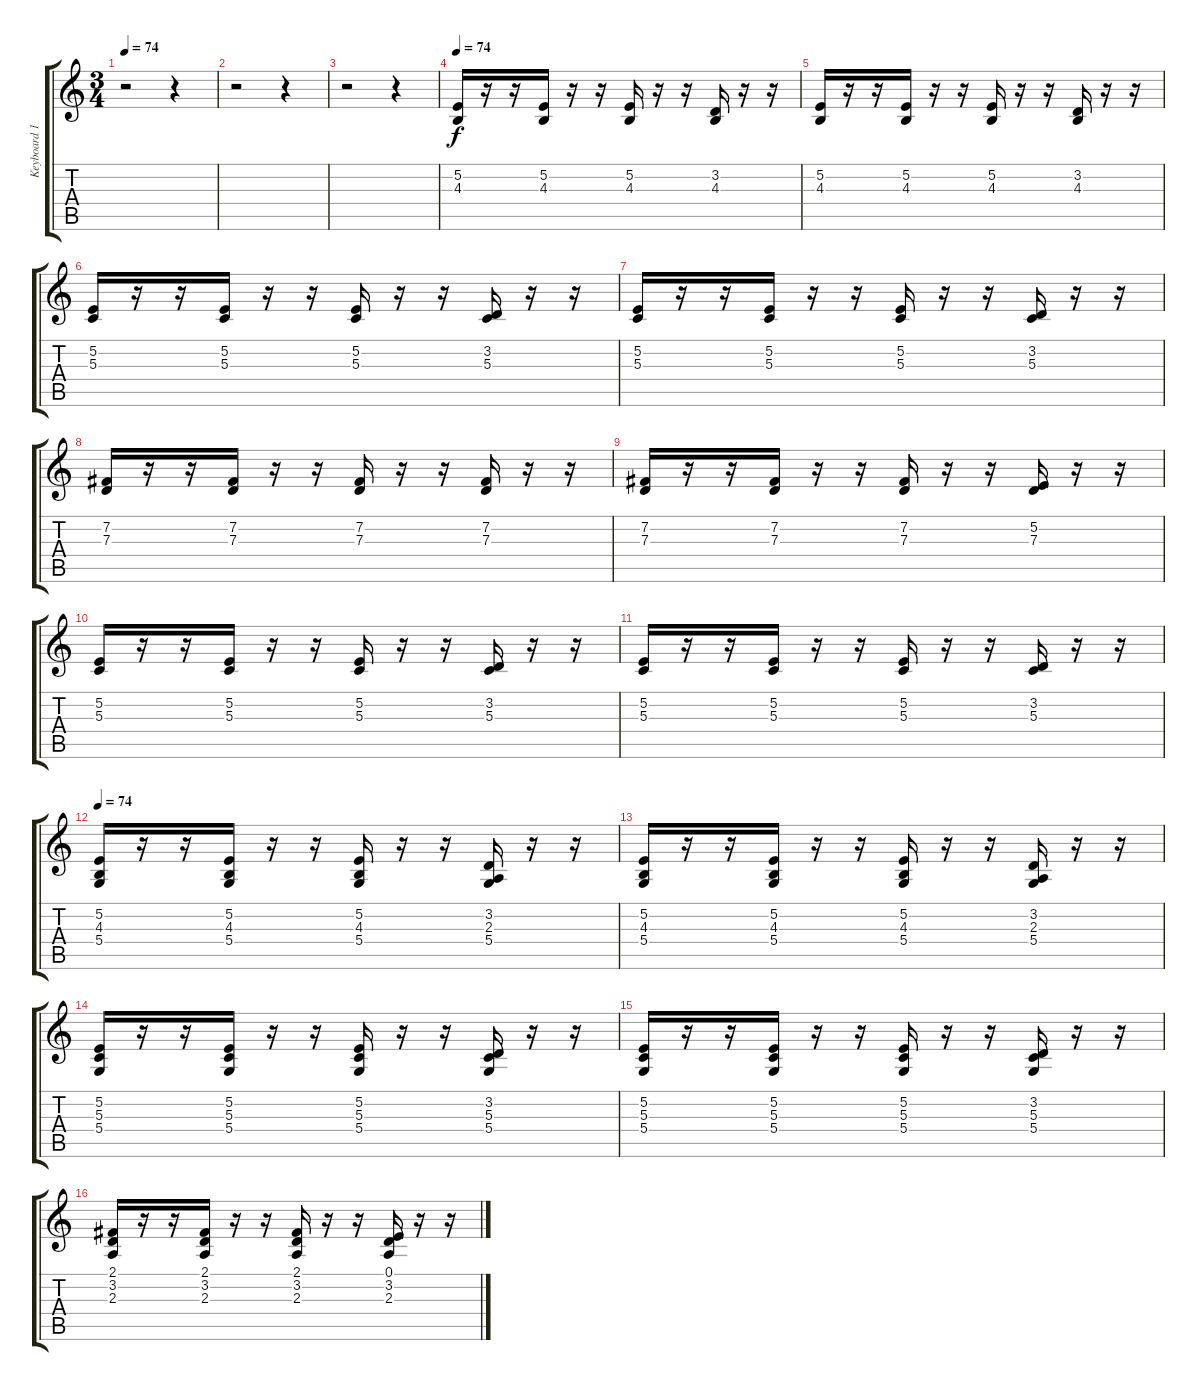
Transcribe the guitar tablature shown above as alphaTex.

\track ("Keyboard 1" "Keyboard 1") {instrument choiraahs}
\staff {score tabs}
\tuning (E4 B3 G3 D3 A2 E2) {hide}
\ts (3 4)
\tempo 74
\clef g2
\ks c
r.2{dy mp} r.4 |
r.2 r.4 |
r.2 r.4 |
\tempo 74
(5.2 4.3).16{dy f volume 8 instrument stringensemble1} r.16 r.16 (5.2 4.3).16 r.16 r.16 (5.2 4.3).16 r.16 r.16 (3.2 4.3).16 r.16 r.16 |
(5.2 4.3).16 r.16 r.16 (5.2 4.3).16 r.16 r.16 (5.2 4.3).16 r.16 r.16 (3.2 4.3).16 r.16 r.16 |
(5.2 5.3).16 r.16 r.16 (5.2 5.3).16 r.16 r.16 (5.2 5.3).16 r.16 r.16 (3.2 5.3).16 r.16 r.16 |
(5.2 5.3).16 r.16 r.16 (5.2 5.3).16 r.16 r.16 (5.2 5.3).16 r.16 r.16 (3.2 5.3).16 r.16 r.16 |
(7.2 7.3).16 r.16 r.16 (7.2 7.3).16 r.16 r.16 (7.2 7.3).16 r.16 r.16 (7.2 7.3).16 r.16 r.16 |
(7.2 7.3).16 r.16 r.16 (7.2 7.3).16 r.16 r.16 (7.2 7.3).16 r.16 r.16 (5.2 7.3).16 r.16 r.16 |
(5.2 5.3).16 r.16 r.16 (5.2 5.3).16 r.16 r.16 (5.2 5.3).16 r.16 r.16 (3.2 5.3).16 r.16 r.16 |
(5.2 5.3).16 r.16 r.16 (5.2 5.3).16 r.16 r.16 (5.2 5.3).16 r.16 r.16 (3.2 5.3).16 r.16 r.16 |
\tempo 74
(5.2 4.3 5.4).16{volume 8 instrument stringensemble1} r.16 r.16 (5.2 4.3 5.4).16 r.16 r.16 (5.2 4.3 5.4).16 r.16 r.16 (3.2 2.3 5.4).16 r.16 r.16 |
(5.2 4.3 5.4).16 r.16 r.16 (5.2 4.3 5.4).16 r.16 r.16 (5.2 4.3 5.4).16 r.16 r.16 (3.2 2.3 5.4).16 r.16 r.16 |
(5.2 5.3 5.4).16 r.16 r.16 (5.2 5.3 5.4).16 r.16 r.16 (5.2 5.3 5.4).16 r.16 r.16 (3.2 5.3 5.4).16 r.16 r.16 |
(5.2 5.3 5.4).16 r.16 r.16 (5.2 5.3 5.4).16 r.16 r.16 (5.2 5.3 5.4).16 r.16 r.16 (3.2 5.3 5.4).16 r.16 r.16 |
(2.1 3.2 2.3).16 r.16 r.16 (2.1 3.2 2.3).16 r.16 r.16 (2.1 3.2 2.3).16 r.16 r.16 (0.1 3.2 2.3).16 r.16 r.16
